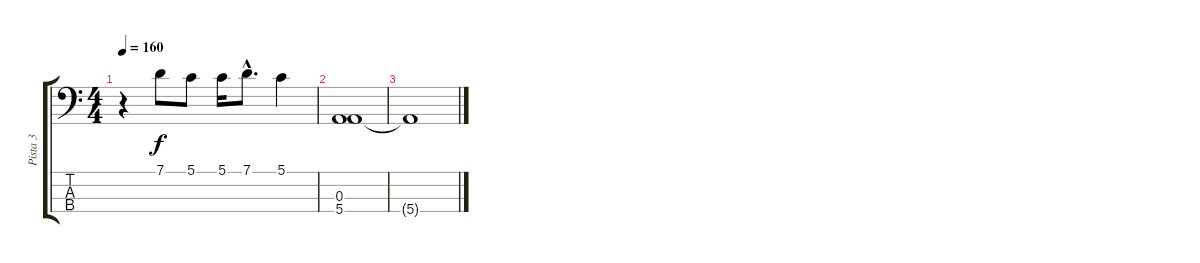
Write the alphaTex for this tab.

\track ("Pista 3" "Pista 3") {instrument electricbassfinger}
\staff {score tabs}
\tuning (G2 D2 A1 E1) {hide}
\ts (4 4)
\tempo 160
\clef f4
\ks c
r.4{dy f} 7.1.8 5.1.8 5.1.16 7.1{hac}.8{d} 5.1.4 |
(0.3 5.4).1 |
5.4{t}.1
